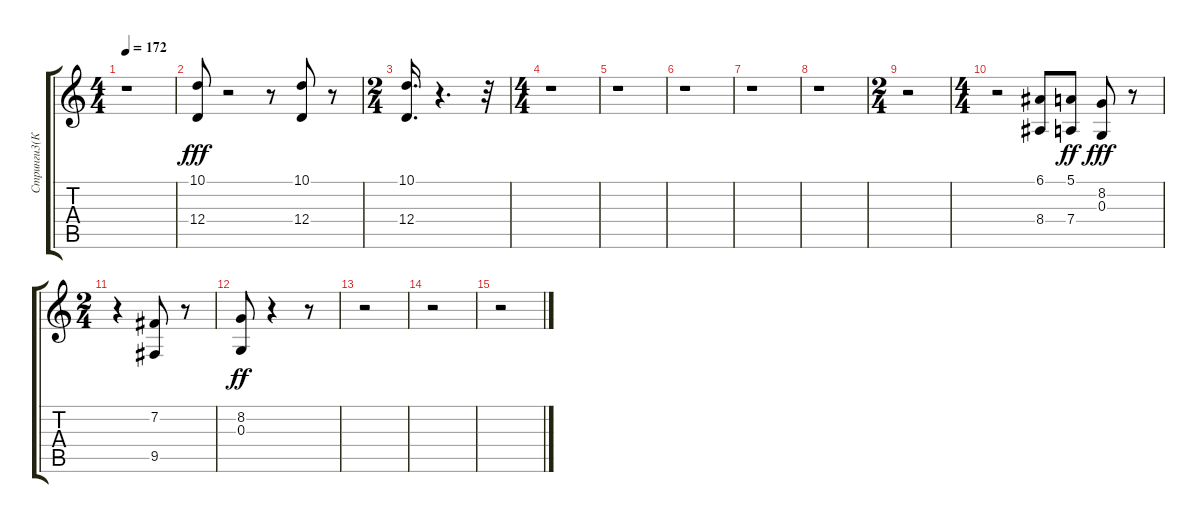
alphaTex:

\track ("Стринги3(Козлов)" "Стринги3(К") {instrument orchestrahit}
\staff {score tabs}
\tuning (E4 B3 G3 D3 A2 E2) {hide}
\ts (4 4)
\tempo 172
\clef g2
\ks c
r.1{dy ff} |
(10.1 12.4).8{dy fff} r.2 r.8 (10.1 12.4).8 r.8 |
\ts (2 4)
(10.1 12.4).16{d} r.4{d} r.32 |
\ts (4 4)
r.1 |
r.1 |
r.1 |
r.1 |
r.1 |
\ts (2 4)
r.2 |
\ts (4 4)
r.2 (6.1 8.4).8 (5.1 7.4).8{dy ff} (8.2 0.3).8{dy fff} r.8 |
\ts (2 4)
r.4 (7.2 9.5).8 r.8 |
(8.2 0.3).8{dy ff} r.4 r.8 |
r.2 |
r.2 |
r.2
